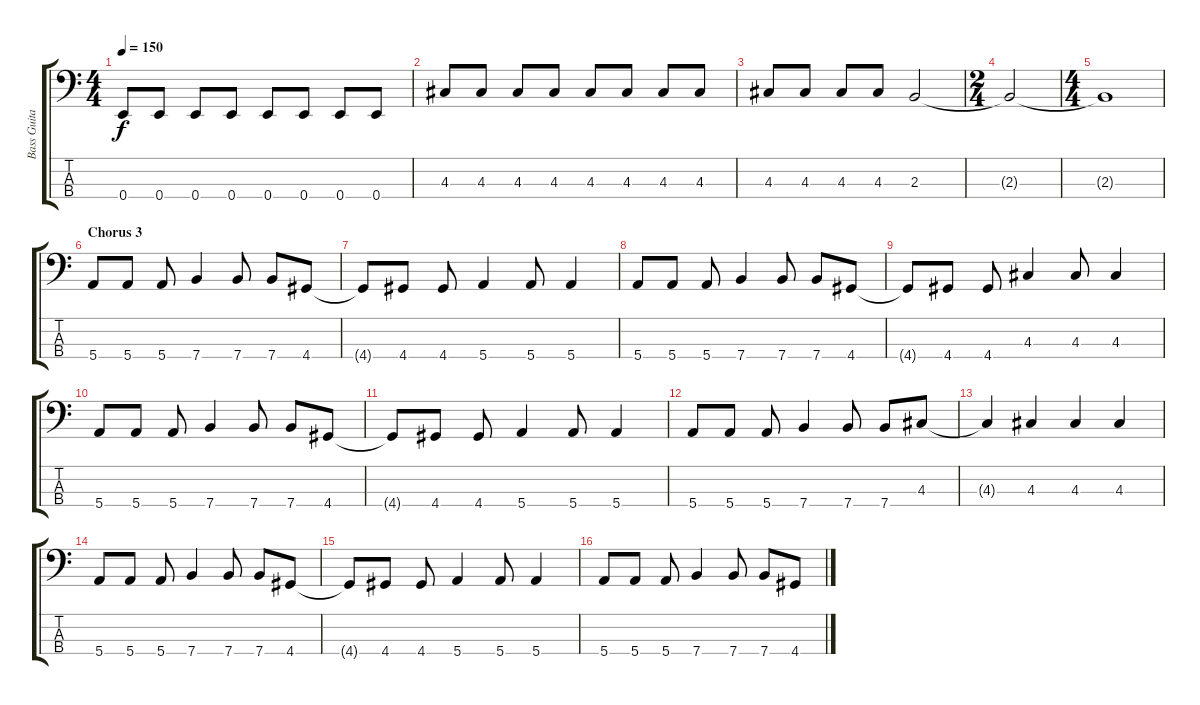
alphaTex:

\track ("Bass Guitar" "Bass Guita") {instrument electricbassfinger}
\staff {score tabs}
\tuning (G2 D2 A1 E1) {hide}
\ts (4 4)
\tempo 150
\clef f4
\ks c
0.4.8{dy f} 0.4.8 0.4.8 0.4.8 0.4.8 0.4.8 0.4.8 0.4.8 |
4.3.8 4.3.8 4.3.8 4.3.8 4.3.8 4.3.8 4.3.8 4.3.8 |
4.3.8 4.3.8 4.3.8 4.3.8 2.3.2 |
\ts (2 4)
2.3{t}.2 |
\ts (4 4)
2.3{t}.1 |
\section ("" "Chorus 3")
5.4.8 5.4.8 5.4.8 7.4.4 7.4.8 7.4.8 4.4.8 |
4.4{t}.8 4.4.8 4.4.8 5.4.4 5.4.8 5.4.4 |
5.4.8 5.4.8 5.4.8 7.4.4 7.4.8 7.4.8 4.4.8 |
4.4{t}.8 4.4.8 4.4.8 4.3.4 4.3.8 4.3.4 |
5.4.8 5.4.8 5.4.8 7.4.4 7.4.8 7.4.8 4.4.8 |
4.4{t}.8 4.4.8 4.4.8 5.4.4 5.4.8 5.4.4 |
5.4.8 5.4.8 5.4.8 7.4.4 7.4.8 7.4.8 4.3.8 |
4.3{t}.4 4.3.4 4.3.4 4.3.4 |
5.4.8 5.4.8 5.4.8 7.4.4 7.4.8 7.4.8 4.4.8 |
4.4{t}.8 4.4.8 4.4.8 5.4.4 5.4.8 5.4.4 |
5.4.8 5.4.8 5.4.8 7.4.4 7.4.8 7.4.8 4.4.8
